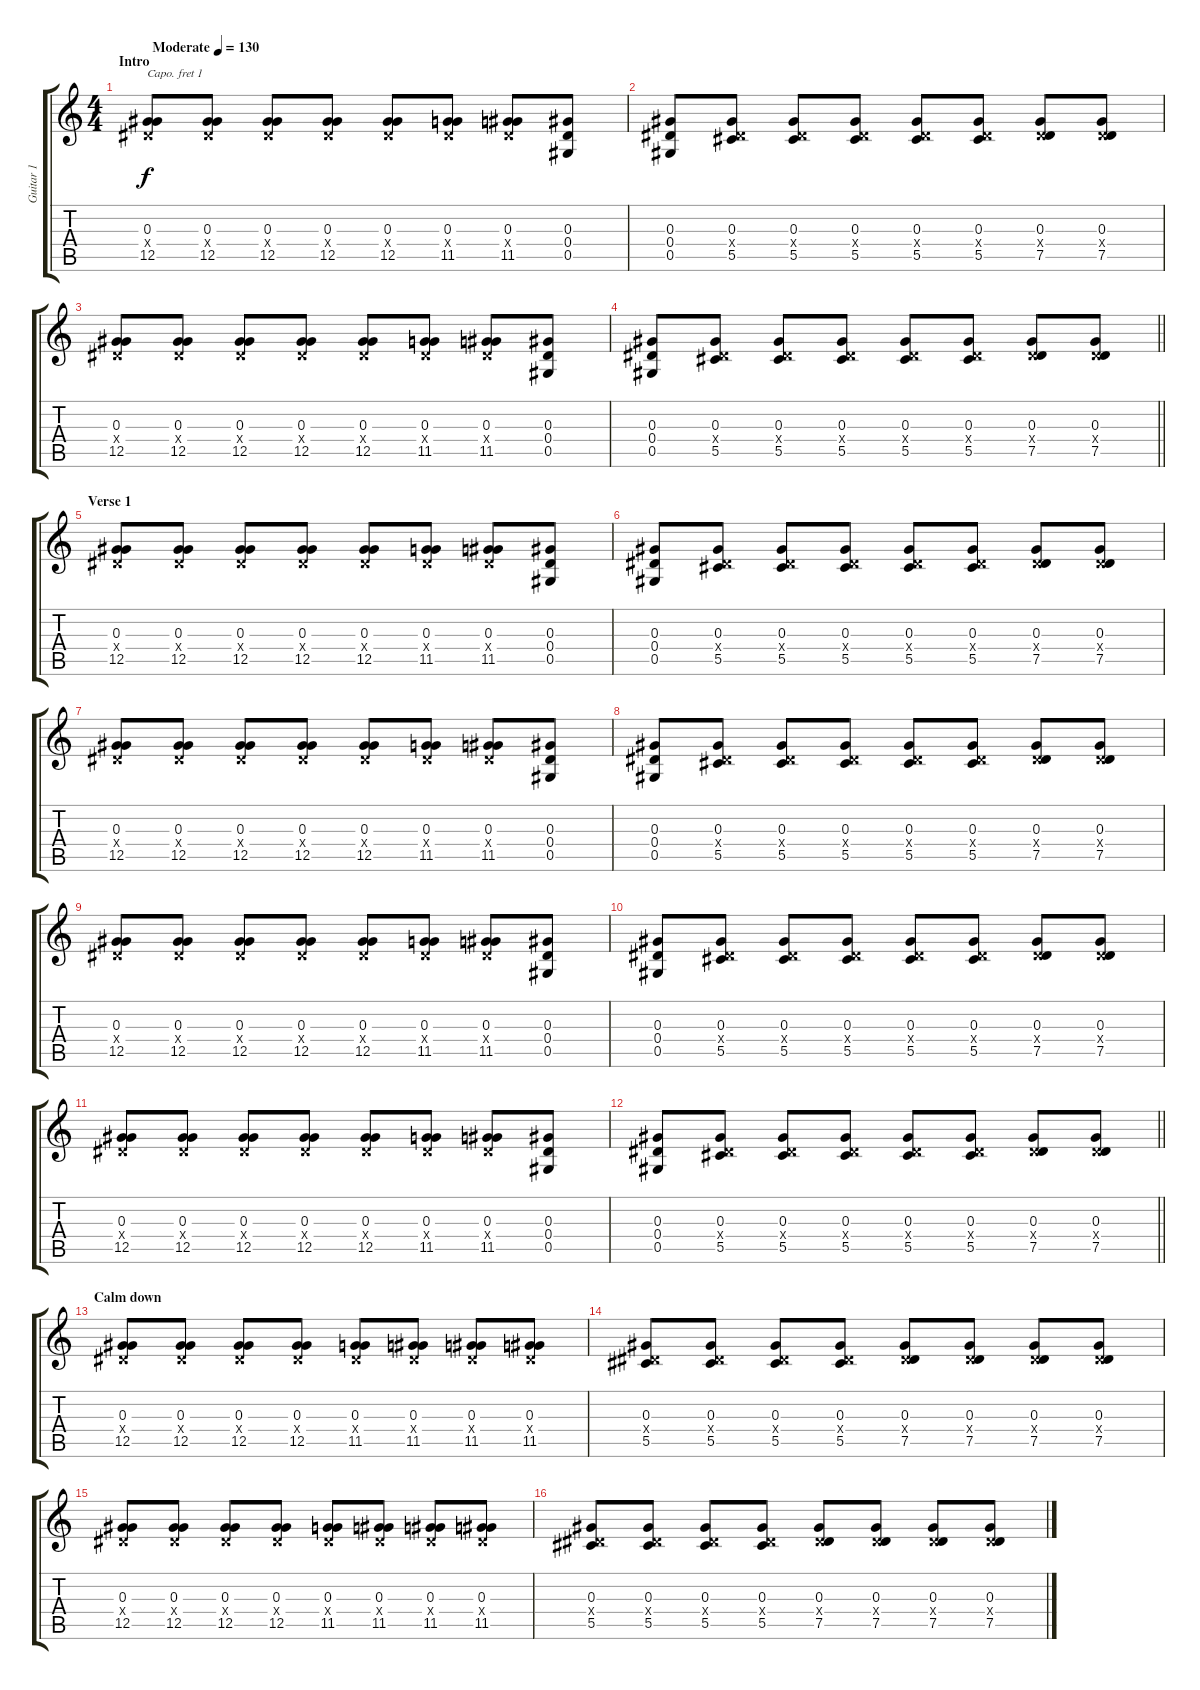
\track ("Guitar 1" "Guitar 1") {instrument acousticguitarsteel}
\staff {score tabs}
\capo 1
\tuning (B3 D4 G3 D3 G2 C2) {hide}
\ts (4 4)
\section ("" "Intro")
\tempo (130 "Moderate")
\clef g2
\ks c
(0.3 0.4{x} 12.5).8{dy f instrument acousticguitarsteel} (0.3 0.4{x} 12.5).8 (0.3 0.4{x} 12.5).8 (0.3 0.4{x} 12.5).8 (0.3 0.4{x} 12.5).8 (0.3 0.4{x} 11.5).8 (0.3 0.4{x} 11.5).8 (0.3 0.4 0.5).8 |
(0.3 0.4 0.5).8 (0.3 0.4{x} 5.5).8 (0.3 0.4{x} 5.5).8 (0.3 0.4{x} 5.5).8 (0.3 0.4{x} 5.5).8 (0.3 0.4{x} 5.5).8 (0.3 0.4{x} 7.5).8 (0.3 0.4{x} 7.5).8 |
(0.3 0.4{x} 12.5).8 (0.3 0.4{x} 12.5).8 (0.3 0.4{x} 12.5).8 (0.3 0.4{x} 12.5).8 (0.3 0.4{x} 12.5).8 (0.3 0.4{x} 11.5).8 (0.3 0.4{x} 11.5).8 (0.3 0.4 0.5).8 |
\barLineRight lightlight
(0.3 0.4 0.5).8 (0.3 0.4{x} 5.5).8 (0.3 0.4{x} 5.5).8 (0.3 0.4{x} 5.5).8 (0.3 0.4{x} 5.5).8 (0.3 0.4{x} 5.5).8 (0.3 0.4{x} 7.5).8 (0.3 0.4{x} 7.5).8 |
\section ("" "Verse 1")
(0.3 0.4{x} 12.5).8 (0.3 0.4{x} 12.5).8 (0.3 0.4{x} 12.5).8 (0.3 0.4{x} 12.5).8 (0.3 0.4{x} 12.5).8 (0.3 0.4{x} 11.5).8 (0.3 0.4{x} 11.5).8 (0.3 0.4 0.5).8 |
(0.3 0.4 0.5).8 (0.3 0.4{x} 5.5).8 (0.3 0.4{x} 5.5).8 (0.3 0.4{x} 5.5).8 (0.3 0.4{x} 5.5).8 (0.3 0.4{x} 5.5).8 (0.3 0.4{x} 7.5).8 (0.3 0.4{x} 7.5).8 |
(0.3 0.4{x} 12.5).8 (0.3 0.4{x} 12.5).8 (0.3 0.4{x} 12.5).8 (0.3 0.4{x} 12.5).8 (0.3 0.4{x} 12.5).8 (0.3 0.4{x} 11.5).8 (0.3 0.4{x} 11.5).8 (0.3 0.4 0.5).8 |
(0.3 0.4 0.5).8 (0.3 0.4{x} 5.5).8 (0.3 0.4{x} 5.5).8 (0.3 0.4{x} 5.5).8 (0.3 0.4{x} 5.5).8 (0.3 0.4{x} 5.5).8 (0.3 0.4{x} 7.5).8 (0.3 0.4{x} 7.5).8 |
(0.3 0.4{x} 12.5).8 (0.3 0.4{x} 12.5).8 (0.3 0.4{x} 12.5).8 (0.3 0.4{x} 12.5).8 (0.3 0.4{x} 12.5).8 (0.3 0.4{x} 11.5).8 (0.3 0.4{x} 11.5).8 (0.3 0.4 0.5).8 |
(0.3 0.4 0.5).8 (0.3 0.4{x} 5.5).8 (0.3 0.4{x} 5.5).8 (0.3 0.4{x} 5.5).8 (0.3 0.4{x} 5.5).8 (0.3 0.4{x} 5.5).8 (0.3 0.4{x} 7.5).8 (0.3 0.4{x} 7.5).8 |
(0.3 0.4{x} 12.5).8 (0.3 0.4{x} 12.5).8 (0.3 0.4{x} 12.5).8 (0.3 0.4{x} 12.5).8 (0.3 0.4{x} 12.5).8 (0.3 0.4{x} 11.5).8 (0.3 0.4{x} 11.5).8 (0.3 0.4 0.5).8 |
\barLineRight lightlight
(0.3 0.4 0.5).8 (0.3 0.4{x} 5.5).8 (0.3 0.4{x} 5.5).8 (0.3 0.4{x} 5.5).8 (0.3 0.4{x} 5.5).8 (0.3 0.4{x} 5.5).8 (0.3 0.4{x} 7.5).8 (0.3 0.4{x} 7.5).8 |
\section ("" "Calm down")
(0.3 0.4{x} 12.5).8 (0.3 0.4{x} 12.5).8 (0.3 0.4{x} 12.5).8 (0.3 0.4{x} 12.5).8 (0.3 0.4{x} 11.5).8 (0.3 0.4{x} 11.5).8 (0.3 0.4{x} 11.5).8 (0.3 0.4{x} 11.5).8 |
(0.3 0.4{x} 5.5).8 (0.3 0.4{x} 5.5).8 (0.3 0.4{x} 5.5).8 (0.3 0.4{x} 5.5).8 (0.3 0.4{x} 7.5).8 (0.3 0.4{x} 7.5).8 (0.3 0.4{x} 7.5).8 (0.3 0.4{x} 7.5).8 |
(0.3 0.4{x} 12.5).8 (0.3 0.4{x} 12.5).8 (0.3 0.4{x} 12.5).8 (0.3 0.4{x} 12.5).8 (0.3 0.4{x} 11.5).8 (0.3 0.4{x} 11.5).8 (0.3 0.4{x} 11.5).8 (0.3 0.4{x} 11.5).8 |
(0.3 0.4{x} 5.5).8 (0.3 0.4{x} 5.5).8 (0.3 0.4{x} 5.5).8 (0.3 0.4{x} 5.5).8 (0.3 0.4{x} 7.5).8 (0.3 0.4{x} 7.5).8 (0.3 0.4{x} 7.5).8 (0.3 0.4{x} 7.5).8
